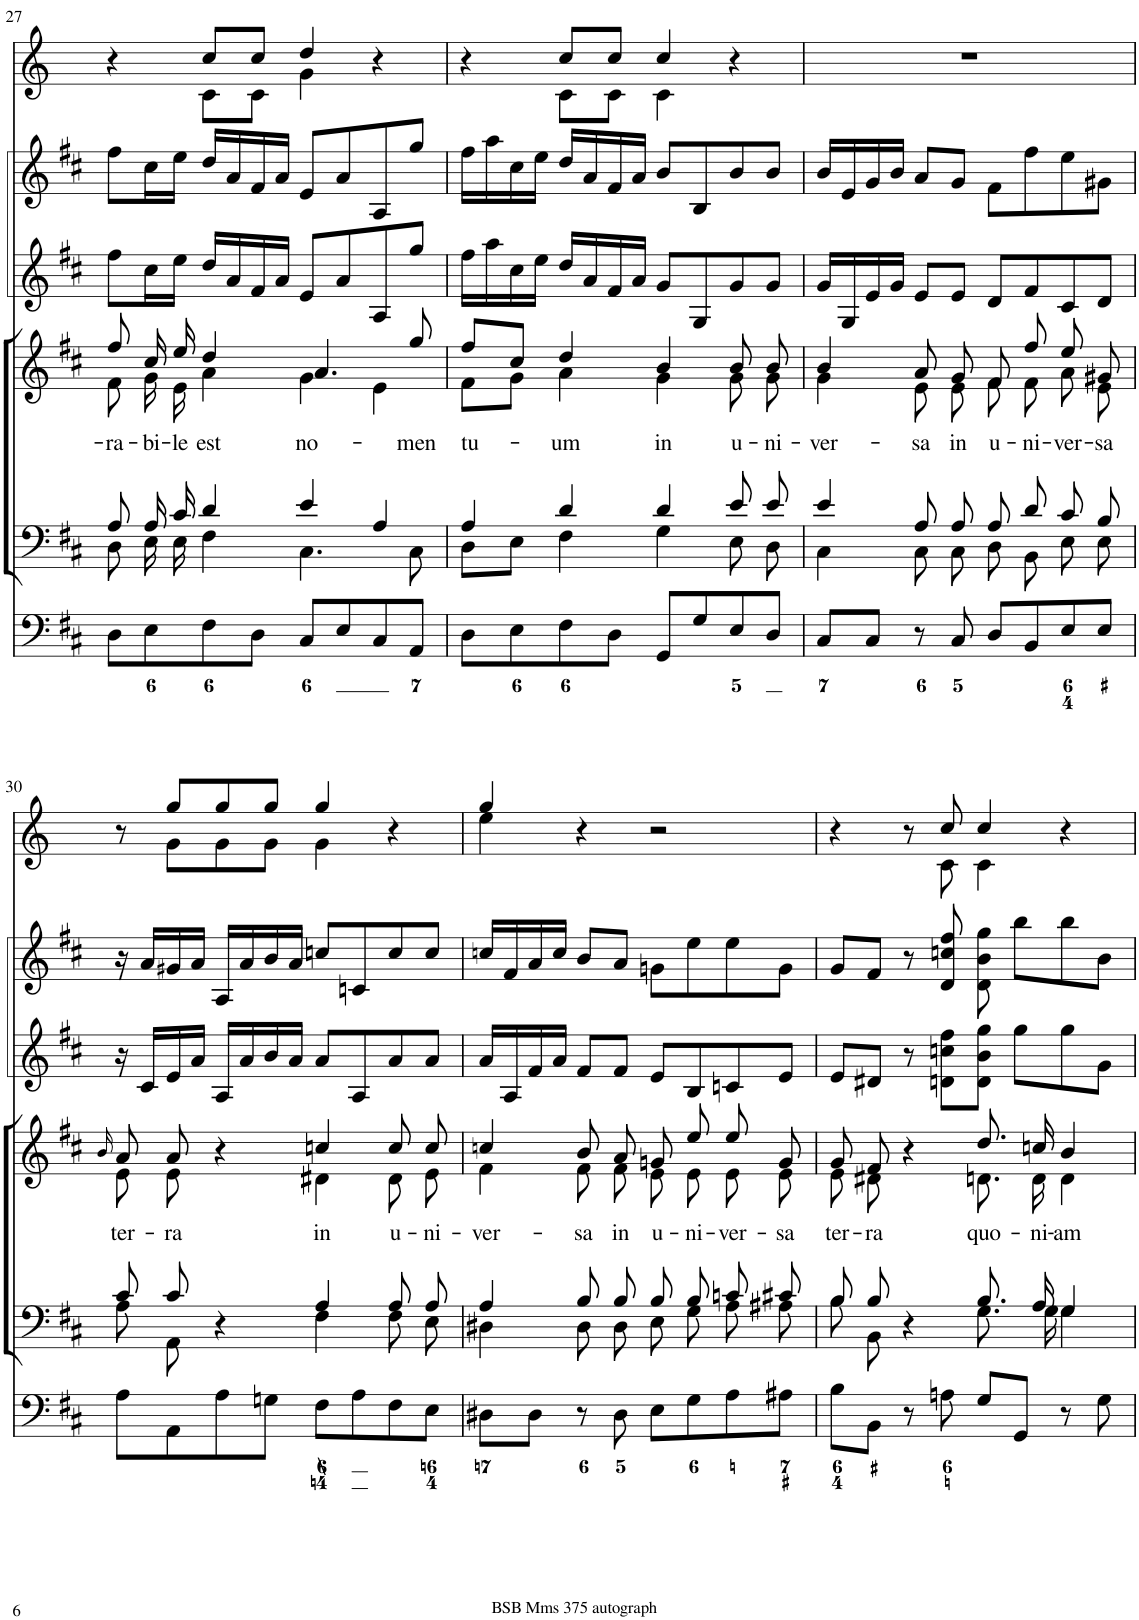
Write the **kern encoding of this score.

**kern	**kern	**kern	**text	**kern	**kern	**kern
*part6	*part5	*part4	*part4	*part3	*part2	*part1
*staff6	*staff5	*staff4	*staff4	*staff3	*staff2	*staff1
*I"Organ	*I"Voice	*I"Voice	*	*I"Violin	*I"Violini	*I"Corni in D
*	*	*	*	*I'Vln	*I'Vln	*
!!LO:PB:g=z
*clefF4	*clefF4	*clefG2	*	*clefG2	*clefG2	*clefG2
*	*	*	*	*	*	*Trd6c10
*k[f#c#]	*k[f#c#]	*k[f#c#]	*	*k[f#c#]	*k[f#c#]	*k[]
*M4/4	*M4/4	*M4/4	*	*M4/4	*M4/4	*M4/4
*met(c)	*met(c)	*met(c)	*	*met(c)	*met(c)	*met(c)
=27	=27	=27	=27	=27	=27	=27
*	*^	*	*	*	*	*
!	!	!	!	!LO:LY:b	!	!	!
*	*	*	*^	*	*	*	*^
8D\L	8A/	8D\	8ff#/	8f#\	-ra-	8ff#\L	8ff#\L	4r	4ryy
!	!	!	!	!	!LO:LY:b	!	!	!	!
8E\	16A/	16E\	16cc#/	16g\	-bi-	16cc#\L	16cc#\L	.	.
!	!	!	!	!	!LO:LY:b	!	!	!	!
.	16c#/	16E\	16ee/	16e\	-le	16ee\JJ	16ee\JJ	.	.
!	!	!	!	!	!LO:LY:b	!	!	!	!
8F#\	4d/	4F#\	4dd/	4a\	est	16dd/LL	16dd/LL	8cc/L	8c\L
.	.	.	.	.	.	16a/	16a/	.	.
8D\J	.	.	.	.	.	16f#/	16f#/	8cc/J	8c\J
.	.	.	.	.	.	16a/JJ	16a/JJ	.	.
!	!	!	!	!	!LO:LY:b	!	!	!	!
8C#/L	4e/	4.C#\	4.a/	4g\	no-	8e/L	8e/L	4dd/	4g\
8E/	.	.	.	.	.	8a/	8a/	.	.
8C#/	4A/	.	.	4e\	.	8A/	8A/	4r	4ryy
!	!	!	!	!	!LO:LY:b	!	!	!	!
8AA/J	.	8C#\	8gg/	.	-men	8gg/J	8gg/J	.	.
=28	=28	=28	=28	=28	=28	=28	=28	=28	=28
!	!	!	!	!	!LO:LY:b	!	!	!	!
8D\L	4A/	8D\L	8ff#/L	8f#\L	tu-	16ff#\LL	16ff#\LL	4r	4ryy
.	.	.	.	.	.	16aa\	16aa\	.	.
8E\	.	8E\J	8cc#/J	8g\J	.	16cc#\	16cc#\	.	.
.	.	.	.	.	.	16ee\JJ	16ee\JJ	.	.
!	!	!	!	!	!LO:LY:b	!	!	!	!
8F#\	4d/	4F#\	4dd/	4a\	-um	16dd/LL	16dd/LL	8cc/L	8c\L
.	.	.	.	.	.	16a/	16a/	.	.
8D\J	.	.	.	.	.	16f#/	16f#/	8cc/J	8c\J
.	.	.	.	.	.	16a/JJ	16a/JJ	.	.
!	!	!	!	!	!LO:LY:b	!	!	!	!
8GG/L	4d/	4G\	4b/	4g\	in	8g/L	8b/L	4cc/	4c\
8G/	.	.	.	.	.	8G/	8B/	.	.
!	!	!	!	!	!LO:LY:b	!	!	!	!
8E/	8e/	8E\	8b/	8g\	u-	8g/	8b/	4r	4ryy
!	!	!	!	!	!LO:LY:b	!	!	!	!
8D/J	8e/	8D\	8b/	8g\	-ni-	8g/J	8b/J	.	.
*	*	*	*	*	*	*	*	*v	*v
=29	=29	=29	=29	=29	=29	=29	=29	=29
!	!	!	!	!	!LO:LY:b	!	!	!
8C#/L	4e/	4C#\	4b/	4g\	-ver-	16g/LL	16b/LL	1r
.	.	.	.	.	.	16G/	16e/	.
8C#/J	.	.	.	.	.	16e/	16g/	.
.	.	.	.	.	.	16g/JJ	16b/JJ	.
!	!	!	!	!	!LO:LY:b	!	!	!
8r	8A/	8C#\	8a/	8e\	-sa	8e/L	8a/L	.
!	!	!	!	!	!LO:LY:b	!	!	!
8C#/	8A/	8C#\	8g/	8e\	in	8e/J	8g/J	.
!	!	!	!	!	!LO:LY:b	!	!	!
8D/L	8A/	8D\	8f#/	8f#\	u-	8d/L	8f#\L	.
!	!	!	!	!	!LO:LY:b	!	!	!
8BB/	8d/	8BB\	8ff#/	8f#\	-ni-	8f#/	8ff#\	.
!	!	!	!	!	!LO:LY:b	!	!	!
8E/	8c#/	8E\	8ee/	8a\	-ver-	8c#/	8ee\	.
!	!	!	!	!	!LO:LY:b	!	!	!
8E/J	8B/	8E\	8g#X/	8e\	-sa	8d/J	8g#X\J	.
!!LO:LB:g=z
=30	=30	=30	=30	=30	=30	=30	=30	=30
.	.	.	16qb/	.	.	.	.	.
!	!	!	!	!	!LO:LY:b	!	!	!
*	*	*	*	*	*	*	*	*^
8A\L	8c#/	8A\	8a/	8e\	ter-	16r	16r	8r	8ryy
.	.	.	.	.	.	16c#/LL	16a/LL	.	.
!	!	!	!	!	!LO:LY:b	!	!	!	!
8AA\	8c#/	8AA\	8a/	8e\	-ra	16e/	16g#X/	8gg/L	8g\L
.	.	.	.	.	.	16a/JJ	16a/JJ	.	.
8A\	4r	4ryy	4r	4ryy	.	16A/LL	16A/LL	8gg/	8g\
.	.	.	.	.	.	16a/	16a/	.	.
8Gn\J	.	.	.	.	.	16b/	16b/	8gg/J	8g\J
.	.	.	.	.	.	16a/JJ	16a/JJ	.	.
!	!	!	!	!	!LO:LY:b	!	!	!	!
8F#\L	4A/	4F#\	4ccn/	4d#X\	in	8a/L	8ccn/L	4gg/	4g\
8A\	.	.	.	.	.	8A/	8cn/	.	.
!	!	!	!	!	!LO:LY:b	!	!	!	!
8F#\	8A/	8F#\	8cc/	8d#\	u-	8a/	8cc/	4r	4ryy
!	!	!	!	!	!LO:LY:b	!	!	!	!
8E\J	8A/	8E\	8cc/	8e\	-ni-	8a/J	8cc/J	.	.
=31	=31	=31	=31	=31	=31	=31	=31	=31	=31
!	!	!	!	!	!LO:LY:b	!	!	!	!
8D#X\L	4A/	4D#X\	4ccn/	4f#\	-ver-	16a/LL	16ccn/LL	4gg/	4ee\
.	.	.	.	.	.	16A/	16f#/	.	.
8D#\J	.	.	.	.	.	16f#/	16a/	.	.
.	.	.	.	.	.	16a/JJ	16cc/JJ	.	.
!	!	!	!	!	!LO:LY:b	!	!	!	!
8r	8B/	8D#\	8b/	8f#\	-sa	8f#/L	8b/L	4r	2.ryy
!	!	!	!	!	!LO:LY:b	!	!	!	!
8D#\	8B/	8D#\	8a/	8f#\	in	8f#/J	8a/J	.	.
!	!	!	!	!	!LO:LY:b	!	!	!	!
8E\L	8B/	8E\	8gn/	8e\	u-	8e/L	8gn\L	2r	.
!	!	!	!	!	!LO:LY:b	!	!	!	!
8G\	8B/	8G\	8ee/	8e\	-ni-	8B/	8ee\	.	.
!	!	!	!	!	!LO:LY:b	!	!	!	!
8A\	8cn/	8A\	8ee/	8e\	-ver-	8cn/	8ee\	.	.
!	!	!	!	!	!LO:LY:b	!	!	!	!
8A#X\J	8c#X/	8A#X\	8g/	8e\	-sa	8e/J	8g\J	.	.
=32	=32	=32	=32	=32	=32	=32	=32	=32	=32
!	!	!	!	!	!LO:LY:b	!	!	!	!
8B\L	8B/	8B\	8g/	8e\	ter-	8e/L	8g/L	4r	4.ryy
!	!	!	!	!	!LO:LY:b	!	!	!	!
8BB\J	8B/	8BB\	8f#/	8d#X\	-ra	8d#X/J	8f#/J	.	.
8r	4r	4ryy	4r	4ryy	.	8r	8r	8r	.
8An\	.	.	.	.	.	8dn\ 8ccn\ 8ff#\L	8d/ 8ccn/ 8ff#/	8cc/	8c\
!	!	!	!	!	!LO:LY:b	!	!	!	!
8G/L	8.B/	8.G\	8.dd/	8.dn\	quo-	8d\ 8b\ 8gg\J	8d\ 8b\ 8gg\	4cc/	4c\
8GG/J	.	.	.	.	.	8gg\L	8bb\L	.	.
!	!	!	!	!	!LO:LY:b	!	!	!	!
.	16A/	16G\	16ccn/	16d\	-ni-	.	.	.	.
!	!	!	!	!	!LO:LY:b	!	!	!	!
8r	4G/	4G\	4b/	4d\	-am	8gg\	8bb\	4r	4ryy
8G\	.	.	.	.	.	8g\J	8b\J	.	.
*	*v	*v	*	*	*	*	*	*v	*v
*	*	*v	*v	*	*	*	*
=	=	=	=	=	=	=
*-	*-	*-	*-	*-	*-	*-
